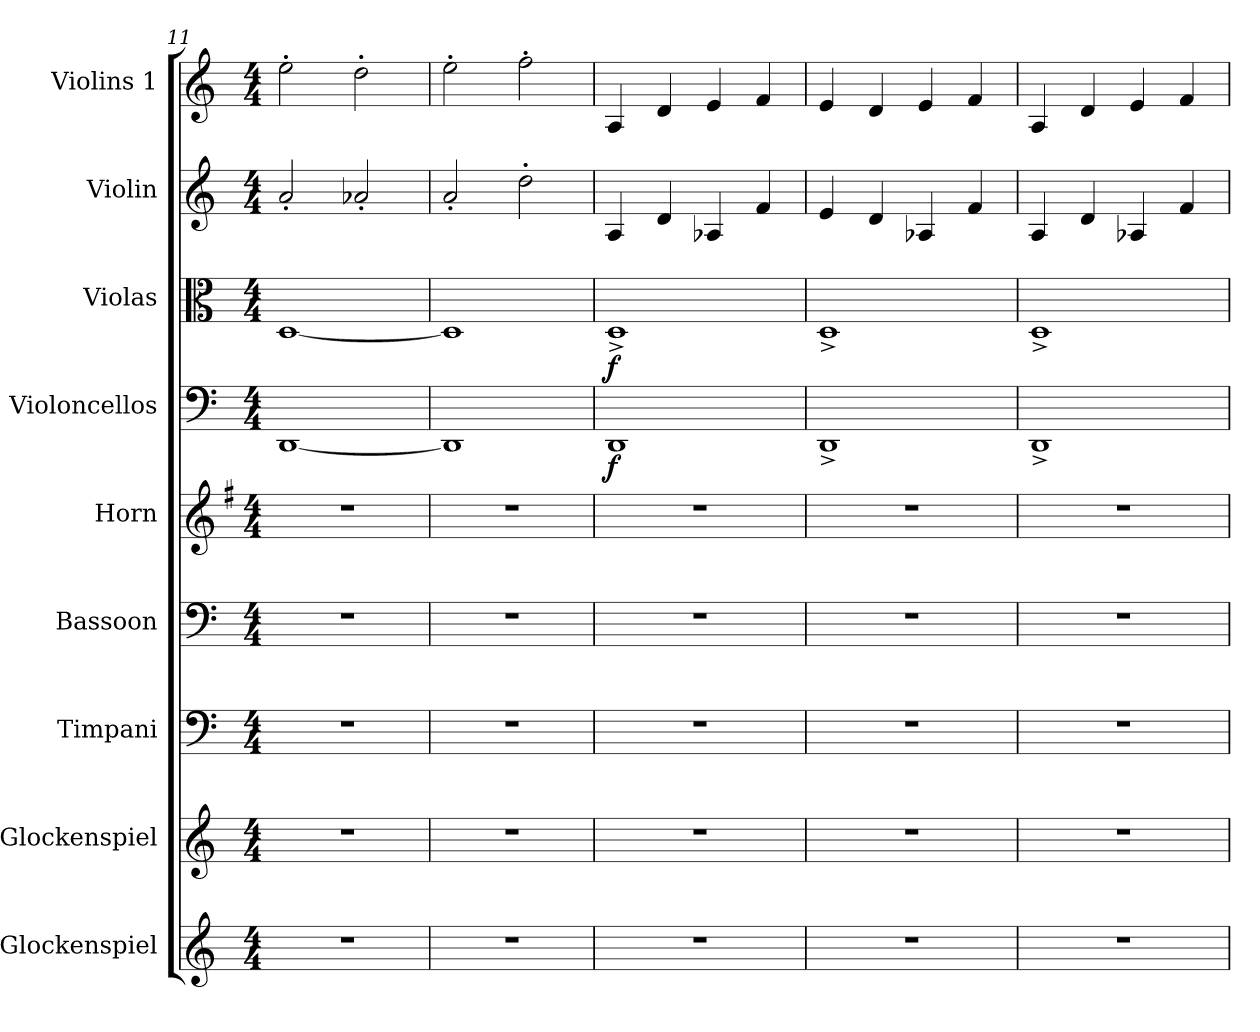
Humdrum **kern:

**kern	**kern	**kern	**kern	**kern	**kern	**dynam	**kern	**dynam	**kern	**kern
*part9	*part8	*part7	*part6	*part5	*part4	*part4	*part3	*part3	*part2	*part1
*staff9	*staff8	*staff7	*staff6	*staff5	*staff4	*staff4	*staff3	*staff3	*staff2	*staff1
*I"Glockenspiel	*I"Glockenspiel	*I"Timpani	*I"Bassoon	*I"Horn	*I"Violoncellos	*	*I"Violas	*	*I"Violin	*I"Violins 1
*I'Glk.	*I'Glk.	*I'Timp.	*I'Bsn.	*I'Hn.	*I'Vlcs.	*	*I'Vlas.	*	*I'Vln.	*I'Vlns. 1
*clefG2	*clefG2	*clefF4	*clefF4	*clefG2	*clefF4	*	*clefC3	*	*clefG2	*clefG2
*ITrd-14c-24	*ITrd-14c-24	*	*	*ITrd4c7	*	*	*	*	*	*
*k[]	*k[]	*k[]	*k[]	*k[]	*k[]	*	*k[]	*	*k[]	*k[]
*M4/4	*M4/4	*M4/4	*M4/4	*M4/4	*M4/4	*	*M4/4	*	*M4/4	*M4/4
=11	=11	=11	=11	=11	=11	=11	=11	=11	=11	=11
1r	1r	1r	1r	1r	[1DD	.	[1D	.	2a'/	2ee'\
.	.	.	.	.	.	.	.	.	2a-X'/	2dd'\
=12	=12	=12	=12	=12	=12	=12	=12	=12	=12	=12
1r	1r	1r	1r	1r	1DD]	.	1D]	.	2a'/	2ee'\
.	.	.	.	.	.	.	.	.	2dd'\	2ff'\
=13	=13	=13	=13	=13	=13	=13	=13	=13	=13	=13
!	!	!	!	!	!	!LO:DY:b	!	!LO:DY:b	!	!
1r	1r	1r	1r	1r	1DD	f	1D^	f	4A/	4A/
.	.	.	.	.	.	.	.	.	4d/	4d/
.	.	.	.	.	.	.	.	.	4A-X/	4e/
.	.	.	.	.	.	.	.	.	4f/	4f/
=14	=14	=14	=14	=14	=14	=14	=14	=14	=14	=14
1r	1r	1r	1r	1r	1DD^	.	1D^	.	4e/	4e/
.	.	.	.	.	.	.	.	.	4d/	4d/
.	.	.	.	.	.	.	.	.	4A-X/	4e/
.	.	.	.	.	.	.	.	.	4f/	4f/
=15	=15	=15	=15	=15	=15	=15	=15	=15	=15	=15
1r	1r	1r	1r	1r	1DD^	.	1D^	.	4A/	4A/
.	.	.	.	.	.	.	.	.	4d/	4d/
.	.	.	.	.	.	.	.	.	4A-X/	4e/
.	.	.	.	.	.	.	.	.	4f/	4f/
=	=	=	=	=	=	=	=	=	=	=
*-	*-	*-	*-	*-	*-	*-	*-	*-	*-	*-
